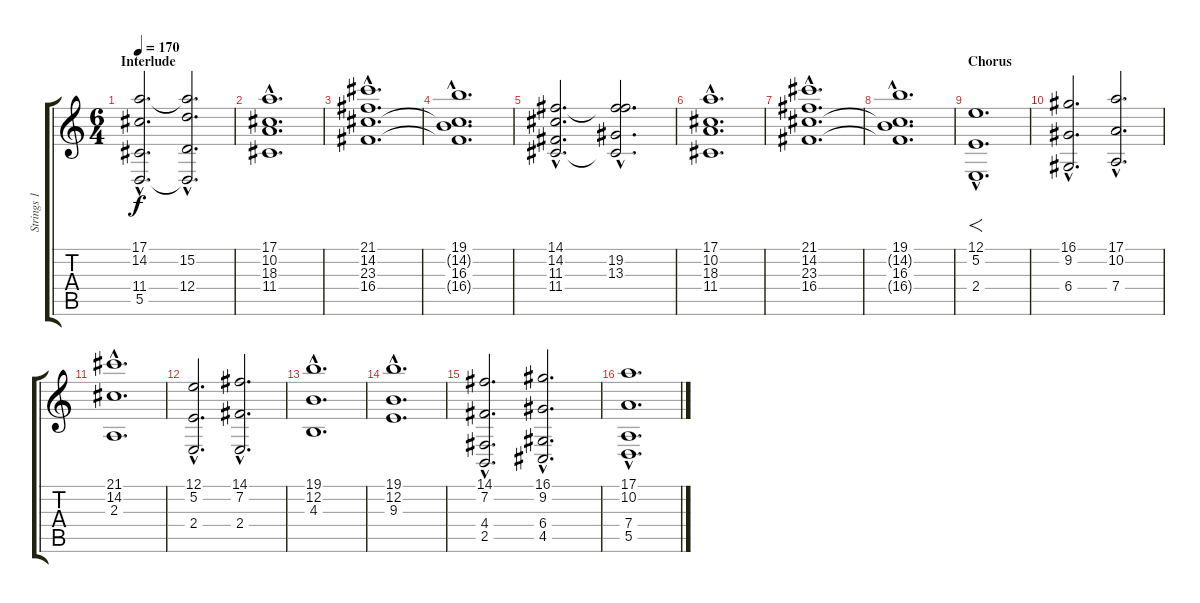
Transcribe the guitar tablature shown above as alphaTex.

\track ("Strings 1" "Strings 1") {instrument stringensemble1}
\staff {score tabs}
\tuning (E4 B3 G3 D3 A2 D2) {hide}
\ts (6 4)
\section ("" "Interlude")
\tempo 170
\clef g2
\ks c
(17.1{hac t} 14.2{hac} 11.4{hac} 5.5{hac t}).2{d dy f} (17.1{hac t} 15.2{hac} 12.4{hac} 5.5{hac t}).2{d} |
(17.1{hac} 10.2{hac} 18.3{hac} 11.4{hac}).1{d} |
(21.1{hac} 14.2{hac} 23.3{hac} 16.4{hac}).1{d} |
(19.1{hac} 14.2{hac t} 16.3{hac} 16.4{hac t}).1{d} |
(14.1{hac} 14.2{hac} 11.3{hac} 11.4{hac}).2{d} (14.1{hac t} 19.2{hac} 13.3{hac} 11.4{hac t}).2{d} |
(17.1{hac} 10.2{hac} 18.3{hac} 11.4{hac}).1{d} |
(21.1{hac} 14.2{hac} 23.3{hac} 16.4{hac}).1{d} |
(19.1{hac} 14.2{hac t} 16.3{hac} 16.4{hac t}).1{d} |
\section ("" "Chorus")
(12.1{hac} 5.2{hac} 2.4{hac}).1{f d} |
(16.1{hac} 9.2{hac} 6.4{hac}).2{d} (17.1{hac} 10.2{hac} 7.4{hac}).2{d} |
(21.1{hac} 14.2{hac} 2.3{hac}).1{d} |
(12.1{hac} 5.2{hac} 2.4{hac}).2{d} (14.1{hac} 7.2{hac} 2.4{hac}).2{d} |
(19.1{hac} 12.2{hac} 4.3{hac}).1{d} |
(19.1{hac} 12.2{hac} 9.3{hac}).1{d} |
(14.1{hac} 7.2{hac} 4.4{hac} 2.5{hac}).2{d} (16.1{hac} 9.2{hac} 6.4{hac} 4.5{hac}).2{d} |
(17.1{hac} 10.2{hac} 7.4{hac} 5.5{hac}).1{d}
